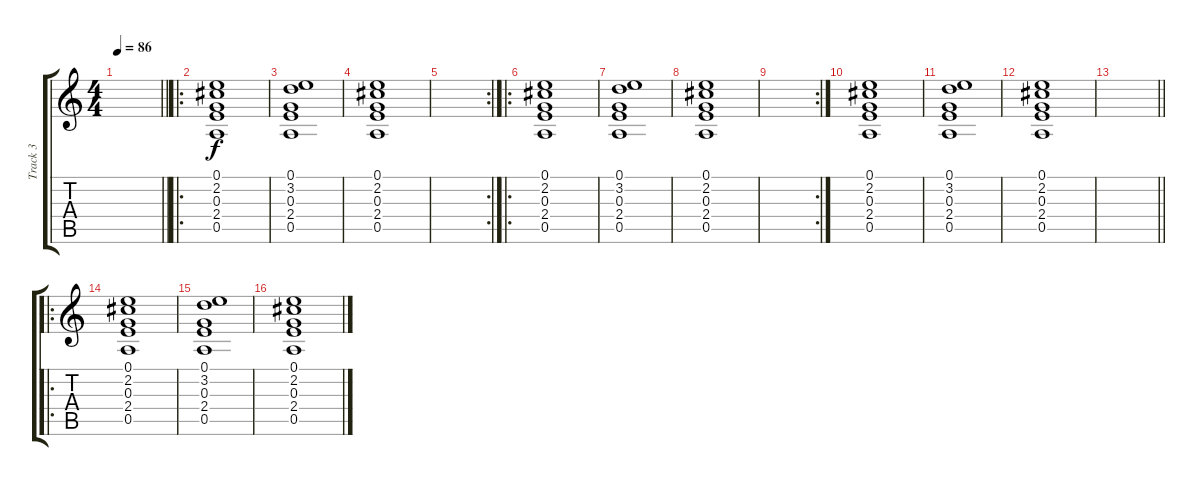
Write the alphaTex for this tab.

\track ("Track 3" "Track 3") {instrument overdrivenguitar}
\staff {score tabs}
\tuning (E4 B3 G3 D3 A2 E2) {hide}
\ts (4 4)
\tempo 86
\clef g2
\barLineRight lightlight
\ks c
|
\ro
(0.1 2.2 0.3 2.4 0.5).1 |
(0.1 3.2 0.3 2.4 0.5).1 |
(0.1 2.2 0.3 2.4 0.5).1 |
\rc 2
|
\ro
(0.1 2.2 0.3 2.4 0.5).1 |
(0.1 3.2 0.3 2.4 0.5).1 |
(0.1 2.2 0.3 2.4 0.5).1 |
\rc 2
|
(0.1 2.2 0.3 2.4 0.5).1 |
(0.1 3.2 0.3 2.4 0.5).1 |
(0.1 2.2 0.3 2.4 0.5).1 |
\barLineRight lightlight
|
\ro
(0.1 2.2 0.3 2.4 0.5).1 |
(0.1 3.2 0.3 2.4 0.5).1 |
(0.1 2.2 0.3 2.4 0.5).1
